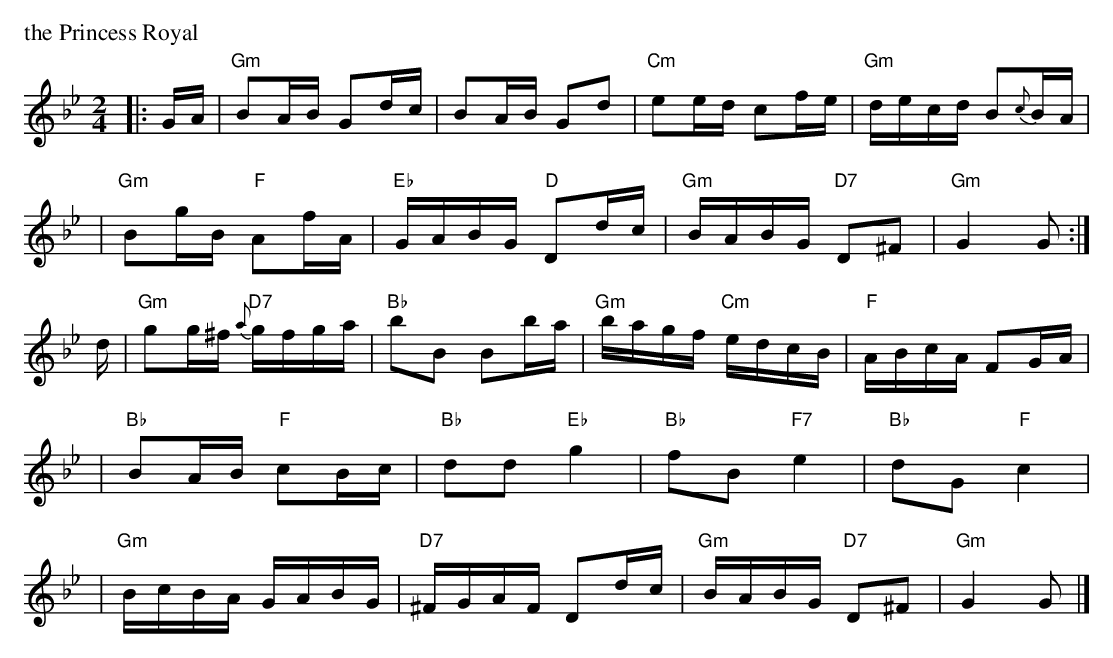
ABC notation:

X:1
P: the Princess Royal
M:2/4
L:1/16
K:Gm
|: GA \
| "Gm"B2AB G2dc | B2AB G2d2 | "Cm"e2ed c2fe | "Gm"decd B2{c}BA |
| "Gm"B2gB "F"A2fA | "Eb"GABG "D"D2dc | "Gm"BABG "D7"D2^F2 | "Gm"G4 G2 :|
d \
| "Gm"g2g^f "D7"{a}gfga | "Bb"b2B2 B2ba | "Gm"bagf "Cm"edcB | "F"ABcA F2GA |
| "Bb"B2AB "F"c2Bc | "Bb"d2d2 "Eb"g4 | "Bb"f2B2 "F7"e4 | "Bb"d2G2 "F"c4 |
| "Gm"BcBA GABG | "D7"^FGAF D2dc | "Gm"BABG "D7"D2^F2 | "Gm"G4 G2 |]
